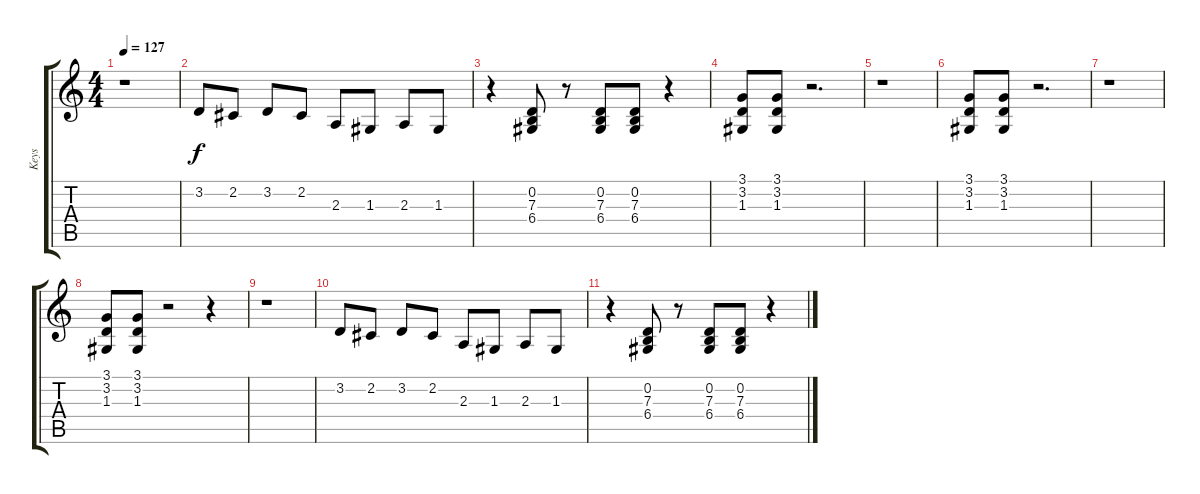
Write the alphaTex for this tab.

\track ("Keys" "Keys") {instrument rockorgan}
\staff {score tabs}
\tuning (E4 B3 G3 D3 A2 E2) {hide}
\ts (4 4)
\tempo 127
\clef g2
\ks c
r.1{dy f} |
3.2.8 2.2.8 3.2.8 2.2.8 2.3.8 1.3.8 2.3.8 1.3.8 |
r.4 (0.2 7.3 6.4).8 r.8 (0.2 7.3 6.4).8 (0.2 7.3 6.4).8 r.4 |
(3.1 3.2 1.3).8 (3.1 3.2 1.3).8 r.2{d} |
r.1 |
(3.1 3.2 1.3).8 (3.1 3.2 1.3).8 r.2{d} |
r.1 |
(3.1 3.2 1.3).8 (3.1 3.2 1.3).8 r.2 r.4 |
r.1 |
3.2.8 2.2.8 3.2.8 2.2.8 2.3.8 1.3.8 2.3.8 1.3.8 |
r.4 (0.2 7.3 6.4).8 r.8 (0.2 7.3 6.4).8 (0.2 7.3 6.4).8 r.4
